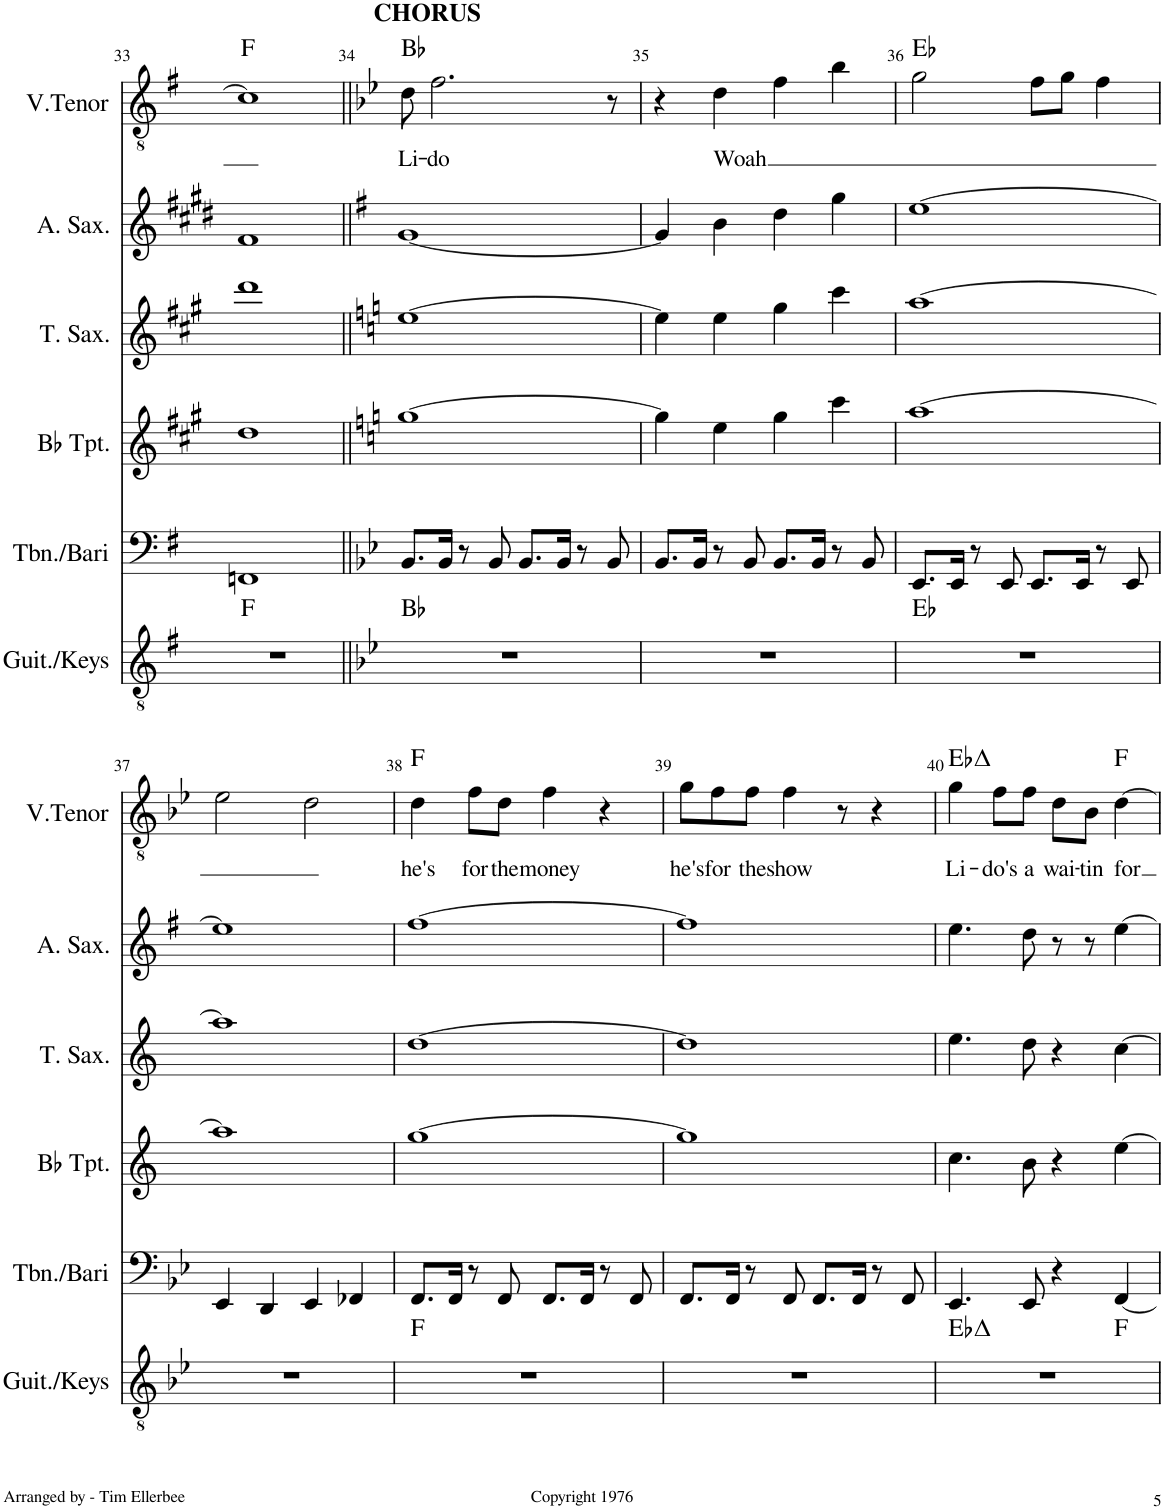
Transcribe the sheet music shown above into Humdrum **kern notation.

**kern	**harte	**kern	**kern	**kern	**kern	**kern	**text	**harte
*part6	*part6	*part5	*part4	*part3	*part2	*part1	*part1	*part1
*staff6	*	*staff5	*staff4	*staff3	*staff2	*staff1	*staff1	*
*I"Guit./Keys	*	*I"T-bone/Bari	*I"Bb Trumpet	*I"Tenor Saxophone	*I"Alto Saxophone	*I"V. Tenor	*	*
*I'Guit./Keys	*	*I'Tbn./Bari	*I'Bb Tpt.	*I'T. Sax.	*I'A. Sax.	*I'V.Tenor	*	*
!!LO:PB:g=z
*clefGv2	*	*clefF4	*clefG2	*clefG2	*clefG2	*clefGv2	*	*
*	*	*	*Trd1c2	*Trd8c14	*Trd5c9	*	*	*
*k[f#]	*	*k[f#]	*k[f#c#g#]	*k[f#c#g#]	*k[f#c#g#d#]	*k[f#]	*	*
*M4/4	*	*M4/4	*M4/4	*M4/4	*M4/4	*M4/4	*	*
=33	=33	=33	=33	=33	=33	=33	=33	=33
1r	F:maj	1FFn	1dd	1ddd	1f#	1c]	.	F:maj
=34||	=34||	=34||	=34||	=34||	=34||	=34||	=34||	=34||
*k[b-e-]	*	*k[b-e-]	*k[]	*k[]	*k[f#]	*k[b-e-]	*	*
!	!	!	!	!	!	!LO:TX:a:B:t=CHORUS	!	!
!	!	!	!	!	!	!	!LO:LY:b	!
1r	Bb:maj	8.BB-/L	[1gg	[1ee	[1g	8d\	Li-	Bb:maj
!	!	!	!	!	!	!	!LO:LY:b	!
.	.	.	.	.	.	2.f\	-do	.
.	.	16BB-/Jk	.	.	.	.	.	.
.	.	8r	.	.	.	.	.	.
.	.	8BB-/	.	.	.	.	.	.
.	.	8.BB-/L	.	.	.	.	.	.
.	.	16BB-/Jk	.	.	.	.	.	.
.	.	8r	.	.	.	.	.	.
.	.	8BB-/	.	.	.	8r	.	.
=35	=35	=35	=35	=35	=35	=35	=35	=35
1r	.	8.BB-/L	4gg\]	4ee\]	4g/]	4r	.	.
.	.	16BB-/Jk	.	.	.	.	.	.
!	!	!	!	!	!	!	!LO:LY:b	!
.	.	8r	4ee\	4ee\	4b\	4d\	Woah	.
.	.	8BB-/	.	.	.	.	.	.
.	.	8.BB-/L	4gg\	4gg\	4dd\	4f\	.	.
.	.	16BB-/Jk	.	.	.	.	.	.
.	.	8r	4ccc\	4ccc\	4gg\	4b-\	.	.
.	.	8BB-/	.	.	.	.	.	.
=36	=36	=36	=36	=36	=36	=36	=36	=36
1r	Eb:maj	8.EE-/L	[1aa	[1aa	[1ee	2g\	.	Eb:maj
.	.	16EE-/Jk	.	.	.	.	.	.
.	.	8r	.	.	.	.	.	.
.	.	8EE-/	.	.	.	.	.	.
.	.	8.EE-/L	.	.	.	8f\L	.	.
.	.	.	.	.	.	8g\J	.	.
.	.	16EE-/Jk	.	.	.	.	.	.
.	.	8r	.	.	.	4f\	.	.
.	.	8EE-/	.	.	.	.	.	.
!!LO:LB:g=z
=37	=37	=37	=37	=37	=37	=37	=37	=37
1r	.	4EE-/	1aa]	1aa]	1ee]	2e-\	.	.
.	.	4DD/	.	.	.	.	.	.
.	.	4EE-/	.	.	.	2d\	.	.
.	.	4FF-X/	.	.	.	.	.	.
=38	=38	=38	=38	=38	=38	=38	=38	=38
!	!	!	!	!	!	!	!LO:LY:b	!
1r	F:maj	8.FF/L	[1gg	[1dd	[1ff#	4d\	he's	F:maj
.	.	16FF/Jk	.	.	.	.	.	.
!	!	!	!	!	!	!	!LO:LY:b	!
.	.	8r	.	.	.	8f\L	for	.
!	!	!	!	!	!	!	!LO:LY:b	!
.	.	8FF/	.	.	.	8d\J	the	.
!	!	!	!	!	!	!	!LO:LY:b	!
.	.	8.FF/L	.	.	.	4f\	money	.
.	.	16FF/Jk	.	.	.	.	.	.
.	.	8r	.	.	.	4r	.	.
.	.	8FF/	.	.	.	.	.	.
=39	=39	=39	=39	=39	=39	=39	=39	=39
!	!	!	!	!	!	!	!LO:LY:b	!
1r	.	8.FF/L	1gg]	1dd]	1ff#]	8g\L	he's	.
!	!	!	!	!	!	!	!LO:LY:b	!
.	.	.	.	.	.	8f\	for	.
.	.	16FF/Jk	.	.	.	.	.	.
!	!	!	!	!	!	!	!LO:LY:b	!
.	.	8r	.	.	.	8f\J	the	.
!	!	!	!	!	!	!	!LO:LY:b	!
.	.	8FF/	.	.	.	4f\	show	.
.	.	8.FF/L	.	.	.	.	.	.
.	.	.	.	.	.	8r	.	.
.	.	16FF/Jk	.	.	.	.	.	.
.	.	8r	.	.	.	4r	.	.
.	.	8FF/	.	.	.	.	.	.
=40	=40	=40	=40	=40	=40	=40	=40	=40
!	!	!	!	!	!	!	!LO:LY:b	!
*^	*	*	*	*	*	*	*	*
1r	2.ryy	Eb:maj	4.EE-/	4.cc\	4.ee\	4.ee\	4g\	Li-	Eb:maj
!	!	!	!	!	!	!	!	!LO:LY:b	!
.	.	.	.	.	.	.	8f\L	-do's	.
!	!	!	!	!	!	!	!	!LO:LY:b	!
.	.	.	8EE-/	8b\	8dd\	8dd\	8f\J	a	.
!	!	!	!	!	!	!	!	!LO:LY:b	!
.	.	.	4r	4r	4r	8r	8d\L	wai-	.
!	!	!	!	!	!	!	!	!LO:LY:b	!
.	.	.	.	.	.	8r	8B-\J	-tin	.
!	!	!	!	!	!	!	!	!LO:LY:b	!
.	4ryy	F:maj	[4FF/	[4ee\	[4cc\	[4ee\	[4d\	for	F:maj
*v	*v	*	*	*	*	*	*	*	*
=	=	=	=	=	=	=	=	=
*-	*-	*-	*-	*-	*-	*-	*-	*-
